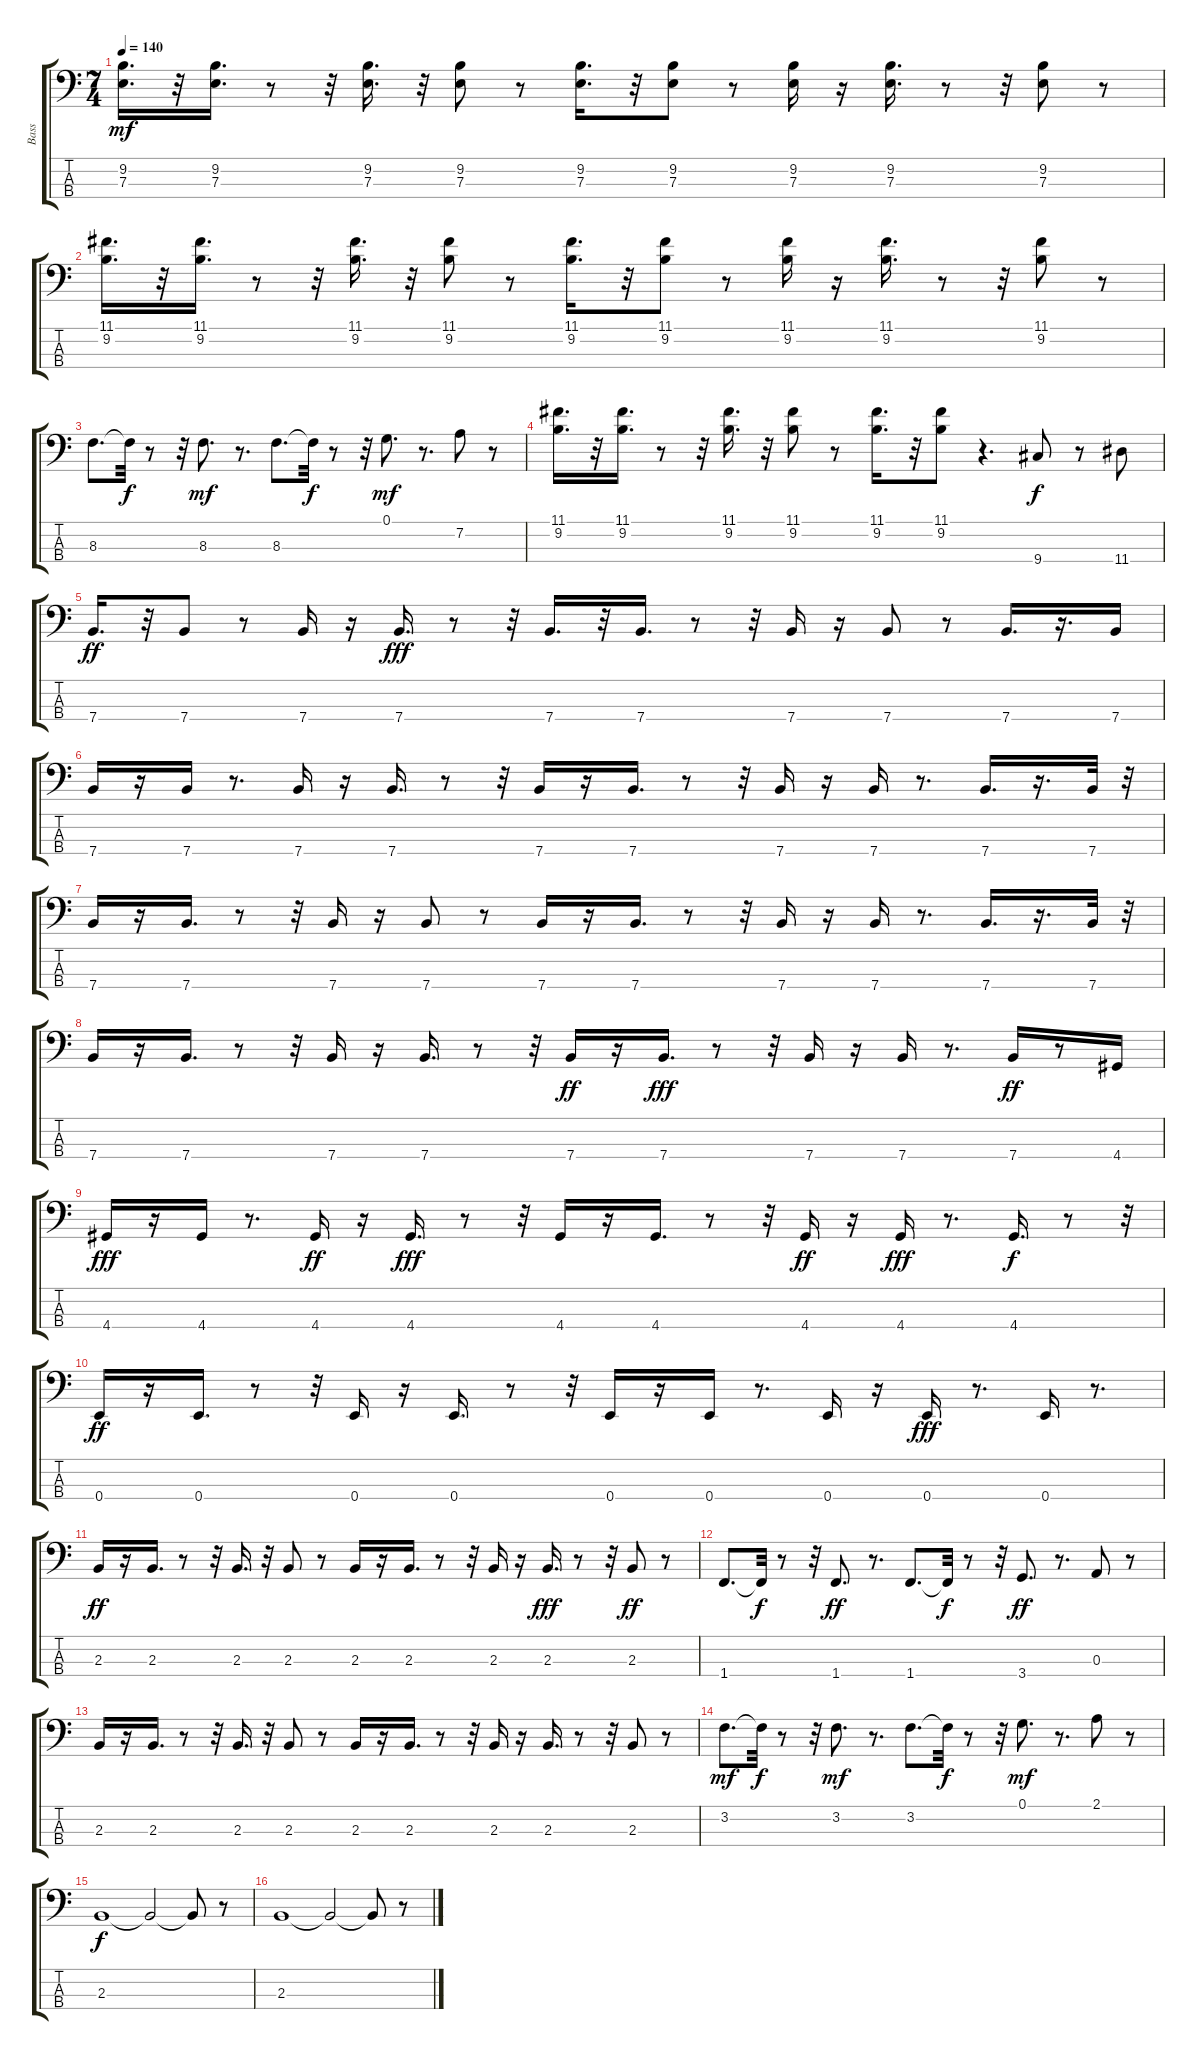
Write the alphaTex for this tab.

\track ("Bass" "Bass") {instrument electricbassfinger}
\staff {score tabs}
\tuning (G2 D2 A1 E1) {hide}
\ts (7 4)
\tempo 140
\clef f4
\ks c
(9.2 7.3).16{d dy mf} r.32 (9.2 7.3).16{d} r.8 r.32 (9.2 7.3).16{d} r.32 (9.2 7.3).8 r.8 (9.2 7.3).16{d} r.32 (9.2 7.3).8 r.8 (9.2 7.3).16 r.16 (9.2 7.3).16{d} r.8 r.32 (9.2 7.3).8 r.8 |
(11.1 9.2).16{d} r.32 (11.1 9.2).16{d} r.8 r.32 (11.1 9.2).16{d} r.32 (11.1 9.2).8 r.8 (11.1 9.2).16{d} r.32 (11.1 9.2).8 r.8 (11.1 9.2).16 r.16 (11.1 9.2).16{d} r.8 r.32 (11.1 9.2).8 r.8 |
8.3.8{d} 8.3{t}.32{dy f} r.8 r.32 8.3.8{d dy mf} r.8{d} 8.3.8{d} 8.3{t}.32{dy f} r.8 r.32 0.1.8{d dy mf} r.8{d} 7.2.8 r.8 |
(11.1 9.2).16{d} r.32 (11.1 9.2).16{d} r.8 r.32 (11.1 9.2).16{d} r.32 (11.1 9.2).8 r.8 (11.1 9.2).16{d} r.32 (11.1 9.2).8 r.4{d} 9.4.8{dy f} r.8 11.4.8 |
7.4.16{d dy ff} r.32 7.4.8 r.8 7.4.16 r.16 7.4.16{d dy fff} r.8 r.32 7.4.16{d} r.32 7.4.16{d} r.8 r.32 7.4.16 r.16 7.4.8 r.8 7.4.16{d} r.16{d} 7.4.16 |
7.4.16 r.16 7.4.16 r.8{d} 7.4.16 r.16 7.4.16{d} r.8 r.32 7.4.16 r.16 7.4.16{d} r.8 r.32 7.4.16 r.16 7.4.16 r.8{d} 7.4.16{d} r.16{d} 7.4.32 r.32 |
7.4.16 r.16 7.4.16{d} r.8 r.32 7.4.16 r.16 7.4.8 r.8 7.4.16 r.16 7.4.16{d} r.8 r.32 7.4.16 r.16 7.4.16 r.8{d} 7.4.16{d} r.16{d} 7.4.32 r.32 |
7.4.16 r.16 7.4.16{d} r.8 r.32 7.4.16 r.16 7.4.16{d} r.8 r.32 7.4.16{dy ff} r.16 7.4.16{d dy fff} r.8 r.32 7.4.16 r.16 7.4.16 r.8{d} 7.4.16{dy ff} r.8 4.4.16 |
4.4.16{dy fff} r.16 4.4.16 r.8{d} 4.4.16{dy ff} r.16 4.4.16{d dy fff} r.8 r.32 4.4.16 r.16 4.4.16{d} r.8 r.32 4.4.16{dy ff} r.16 4.4.16{dy fff} r.8{d} 4.4.16{d dy f} r.8 r.32 |
0.4.16{dy ff} r.16 0.4.16{d} r.8 r.32 0.4.16 r.16 0.4.16{d} r.8 r.32 0.4.16 r.16 0.4.16 r.8{d} 0.4.16 r.16 0.4.16{dy fff} r.8{d} 0.4.16 r.8{d} |
2.3.16{dy ff} r.16 2.3.16{d} r.8 r.32 2.3.16{d} r.32 2.3.8 r.8 2.3.16 r.16 2.3.16{d} r.8 r.32 2.3.16 r.16 2.3.16{d dy fff} r.8 r.32 2.3.8{dy ff} r.8 |
1.4.8{d} 1.4{t}.32{dy f} r.8 r.32 1.4.8{d dy ff} r.8{d} 1.4.8{d} 1.4{t}.32{dy f} r.8 r.32 3.4.8{d dy ff} r.8{d} 0.3.8 r.8 |
2.3.16 r.16 2.3.16{d} r.8 r.32 2.3.16{d} r.32 2.3.8 r.8 2.3.16 r.16 2.3.16{d} r.8 r.32 2.3.16 r.16 2.3.16{d} r.8 r.32 2.3.8 r.8 |
3.2.8{d dy mf} 3.2{t}.32{dy f} r.8 r.32 3.2.8{d dy mf} r.8{d} 3.2.8{d} 3.2{t}.32{dy f} r.8 r.32 0.1.8{d dy mf} r.8{d} 2.1.8 r.8 |
2.3.1{dy f} 2.3{t}.2 2.3{t}.8 r.8 |
2.3.1 2.3{t}.2 2.3{t}.8 r.8
